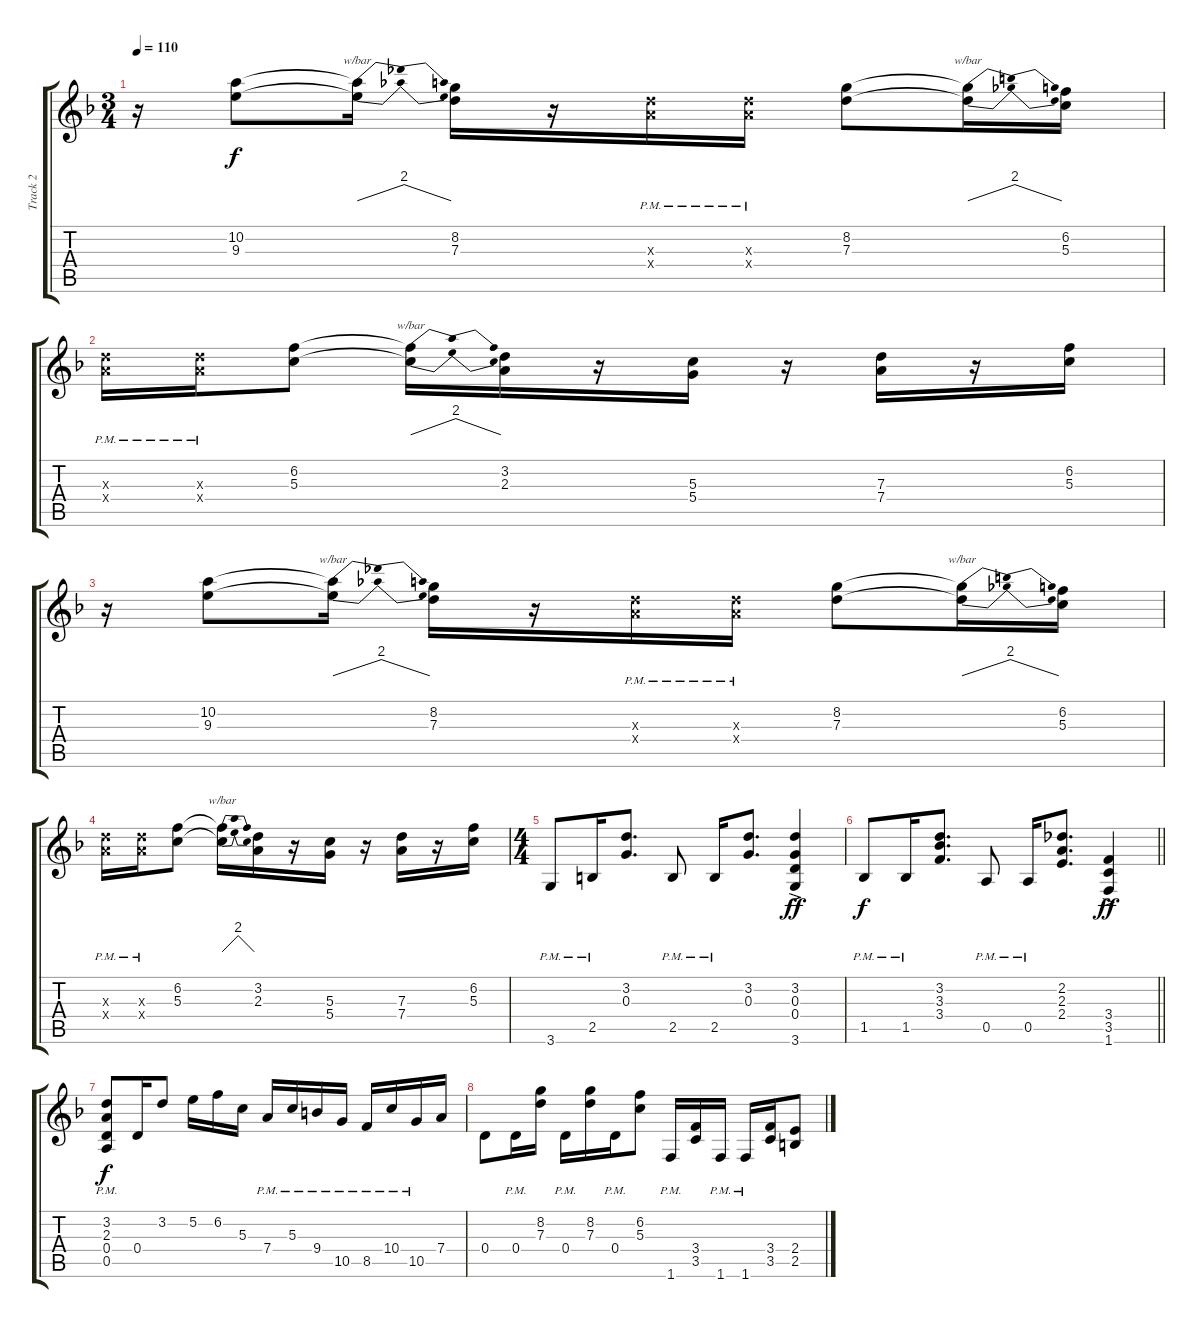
\track ("Track 2" "Track 2") {instrument overdrivenguitar}
\staff {score tabs}
\tuning (E4 B3 G3 D3 A2 E2) {hide}
\ts (3 4)
\tempo 110
\clef g2
\ks f
r.16{dy f} (10.2 9.3).8 (10.2{t} 9.3{t}).16{tbe (dip default 0 0 30 8 60 0)} (8.2 7.3).16 r.16 (7.3{pm x} 7.4{pm x}).16 (7.3{pm x} 7.4{pm x}).16 (8.2 7.3).8 (8.2{t} 7.3{t}).16{tbe (dip default 0 0 30 8 60 0)} (6.2 5.3).16 |
(7.3{pm x} 7.4{pm x}).16 (7.3{pm x} 7.4{pm x}).16 (6.2 5.3).8 (6.2{t} 5.3{t}).16{tbe (dip default 0 0 30 8 60 0)} (3.2 2.3).16 r.16 (5.3 5.4).16 r.16 (7.3 7.4).16 r.16 (6.2 5.3).16 |
r.16 (10.2 9.3).8 (10.2{t} 9.3{t}).16{tbe (dip default 0 0 30 8 60 0)} (8.2 7.3).16 r.16 (7.3{pm x} 7.4{pm x}).16 (7.3{pm x} 7.4{pm x}).16 (8.2 7.3).8 (8.2{t} 7.3{t}).16{tbe (dip default 0 0 30 8 60 0)} (6.2 5.3).16 |
(7.3{pm x} 7.4{pm x}).16 (7.3{pm x} 7.4{pm x}).16 (6.2 5.3).8 (6.2{t} 5.3{t}).16{tbe (dip default 0 0 30 8 60 0)} (3.2 2.3).16 r.16 (5.3 5.4).16 r.16 (7.3 7.4).16 r.16 (6.2 5.3).16 |
\ts (4 4)
3.6{pm}.8 2.5{pm}.16 (3.2 0.3).8{d} 2.5{pm}.8 2.5{pm}.16 (3.2 0.3).8{d} (3.2{ac} 0.3{ac} 0.4{ac} 3.6{ac}).4{dy ff} |
\barLineRight lightlight
1.5{pm}.8{dy f} 1.5{pm}.16 (3.2 3.3 3.4).8{d} 0.5{pm}.8 0.5{pm}.16 (2.2 2.3 2.4).8{d} (3.4{ac} 3.5{ac} 1.6{ac}).4{dy ff} |
(3.2{pm} 2.3{pm} 0.4{pm} 0.5{pm}).8{dy f} 0.4.16 3.2.8 5.2.16 6.2.16 5.3.16 7.4{pm}.16 5.3{pm}.16 9.4{pm}.16 10.5{pm}.16 8.5{pm}.16 10.4{pm}.16 10.5{pm}.16 7.4.16 |
0.4.8 0.4{pm}.16 (8.2 7.3).16 0.4{pm}.16 (8.2 7.3).16 0.4{pm}.16 (6.2 5.3).8 1.6{pm}.16 (3.4 3.5).16 1.6{pm}.16 1.6{pm}.16 (3.4 3.5).16 (2.4 2.5).8
